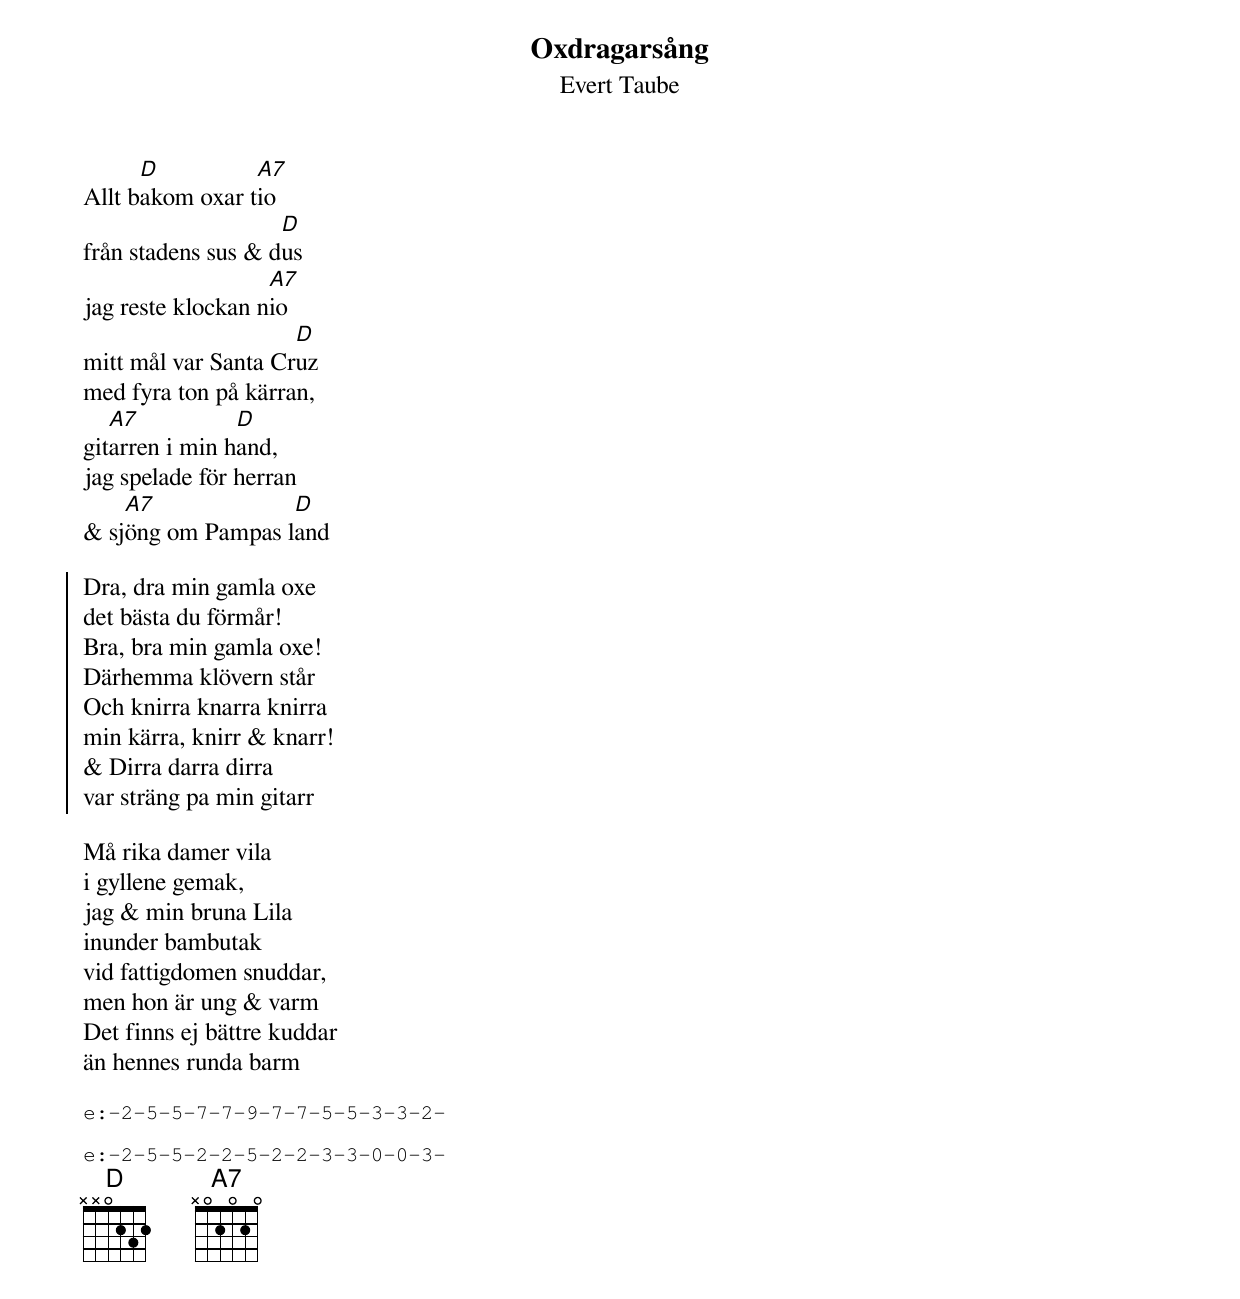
{t:Oxdragarsång}
{st:Evert Taube}
Allt b[D]akom oxar t[A7]io
från stadens sus & d[D]us
jag reste klockan n[A7]io
mitt mål var Santa Cr[D]uz
med fyra ton på kärran,
git[A7]arren i min h[D]and,
jag spelade för herran
& sj[A7]öng om Pampas l[D]and

{soc}
Dra, dra min gamla oxe
det bästa du förmår!
Bra, bra min gamla oxe!
Därhemma klövern står
Och knirra knarra knirra
min kärra, knirr & knarr!
& Dirra darra dirra
var sträng pa min gitarr
{eoc}

Må rika damer vila
i gyllene gemak,
jag & min bruna Lila
inunder bambutak
vid fattigdomen snuddar,
men hon är ung & varm
Det finns ej bättre kuddar
än hennes runda barm

{sot}
e:-2-5-5-7-7-9-7-7-5-5-3-3-2-

e:-2-5-5-2-2-5-2-2-3-3-0-0-3-
{eot}
